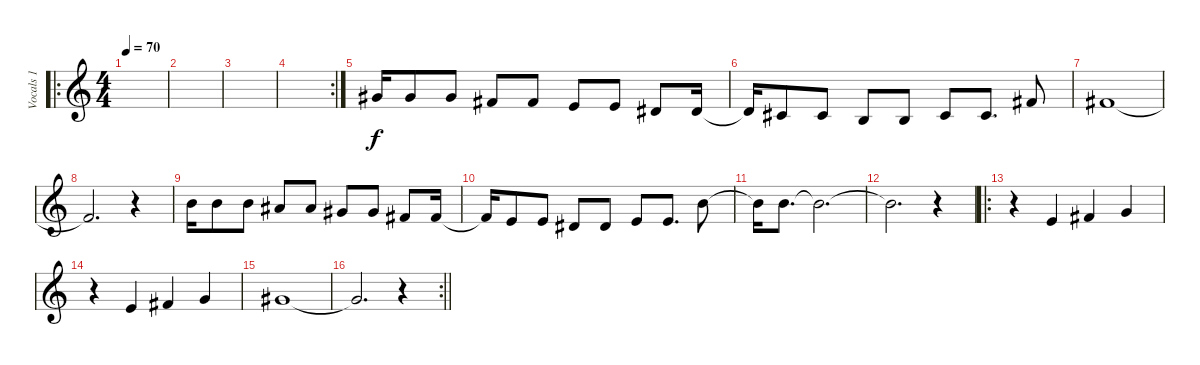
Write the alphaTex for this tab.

\track ("Vocals 1" "Vocals 1") {instrument flute}
\staff {score}
\tuning (E4 B3 G3 D3 A2 E2) {hide}
\ro
\ts (4 4)
\tempo 70
\clef g2
\ks c
|
|
|
\rc 2
|
4.1.16 4.1.8 4.1.8 2.1.8 2.1.8 0.1.8 0.1.8 4.2.8 4.2.16 |
4.2{t}.16 2.2.8 2.2.8 0.2.8 0.2.8 2.2.8 2.2.8{d} 2.1.8 |
2.1.1 |
2.1{t}.2{d} r.4 |
7.1.16 7.1.8 7.1.8 6.1.8 6.1.8 4.1.8 4.1.8 2.1.8 2.1.16 |
2.1{t}.16 0.1.8 0.1.8 4.2.8 4.2.8 0.1.8 0.1.8{d} 7.1.8 |
7.1{t}.16 7.1.8{d} 7.1{t}.2{d} |
7.1{t}.2{d} r.4 |
\ro
r.4 0.1.4 2.1.4 3.1.4 |
r.4 0.1.4 2.1.4 3.1.4 |
4.1.1 |
\rc 2
\barLineRight lightlight
4.1{t}.2{d} r.4
